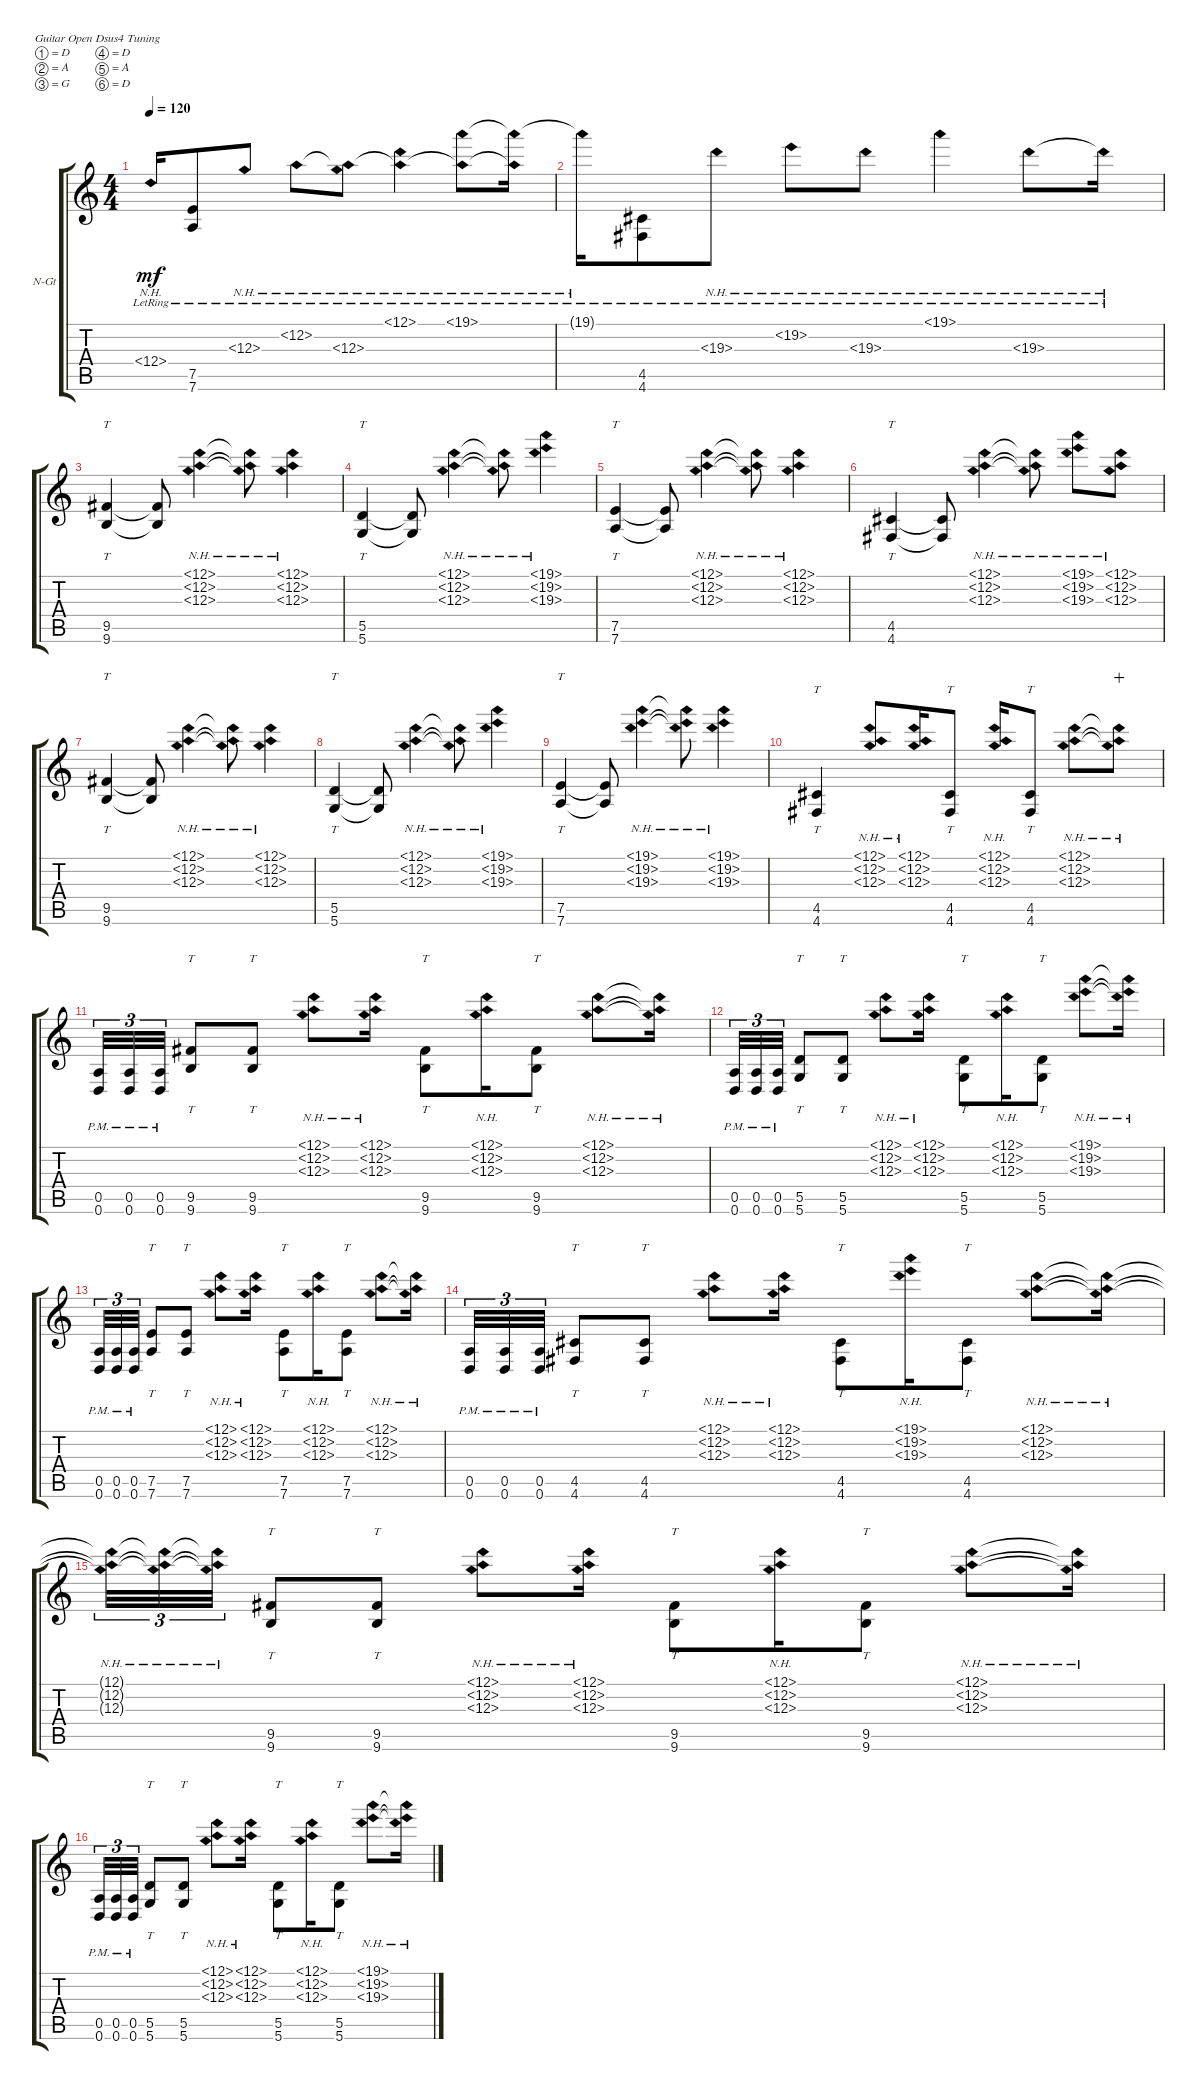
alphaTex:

\defaultSystemsLayout 4
\bracketExtendMode groupsimilarinstruments
\firstSystemTrackNameOrientation horizontal
\otherSystemsTrackNameOrientation horizontal
\track ("Nylon Guitar" "N-Gt") {instrument electricguitarjazz}
\staff {score tabs}
\tuning (D4 A3 G3 D3 A2 D2)
\ts (4 4)
\tempo 120
\clef g2
\ks c
12.4{nh lr t}.16{dy mf} (7.6{lr} 7.5{lr}).8 12.3{nh lr}.8 12.2{nh lr}.8 (12.3{nh lr} 12.2{nh lr t}).8 (12.1{nh lr} 12.2{nh lr t}).4 (19.1{nh lr} 12.2{nh lr t}).8 (19.1{nh lr t} 12.2{nh lr t}).16 |
19.1{nh lr t}.16 (4.6{lr} 4.5{lr}).8 19.3{nh lr}.8 19.2{nh lr}.8 19.3{nh lr}.8 19.1{nh lr}.4 19.3{nh lr}.8 19.3{nh lr t}.16 |
(9.6 9.5).4{tt} (9.6{t} 9.5{t}).8 (12.3{nh} 12.2{nh} 12.1{nh}).4 (12.3{nh t} 12.2{nh t} 12.1{nh t}).8 (12.3{nh} 12.2{nh} 12.1{nh}).4 |
(5.6 5.5).4{tt} (5.6{t} 5.5{t}).8 (12.2{nh} 12.3{nh} 12.1{nh}).4 (12.3{nh t} 12.2{nh t} 12.1{nh t}).8 (19.3{nh} 19.2{nh} 19.1{nh}).4 |
(7.6 7.5).4{tt} (7.6{t} 7.5{t}).8 (12.3{nh} 12.2{nh} 12.1{nh}).4 (12.3{nh t} 12.2{nh t} 12.1{nh t}).8 (12.3{nh} 12.2{nh} 12.1{nh}).4 |
(4.6 4.5).4{tt} (4.5{t} 4.6{t}).8 (12.3{nh} 12.2{nh} 12.1{nh}).4 (12.1{nh t} 12.2{nh t} 12.3{nh t}).8 (19.3{nh} 19.2{nh} 19.1{nh}).8 (12.3{nh} 12.2{nh} 12.1{nh}).8 |
(9.6 9.5).4{tt} (9.6{t} 9.5{t}).8 (12.3{nh} 12.2{nh} 12.1{nh}).4 (12.3{nh t} 12.2{nh t} 12.1{nh t}).8 (12.3{nh} 12.2{nh} 12.1{nh}).4 |
(5.6 5.5).4{tt} (5.6{t} 5.5{t}).8 (12.2{nh} 12.3{nh} 12.1{nh}).4 (12.3{nh t} 12.2{nh t} 12.1{nh t}).8 (19.3{nh} 19.2{nh} 19.1{nh}).4 |
(7.6 7.5).4{tt} (7.5{t} 7.6{t}).8 (19.3{nh} 19.2{nh} 19.1{nh}).4 (19.1{nh t} 19.2{nh t} 19.3{nh t}).8 (19.1{nh} 19.2{nh} 19.3{nh}).4 |
(4.6 4.5).4{tt} (12.3{nh} 12.2{nh} 12.1{nh}).8 (12.3{nh} 12.2{nh} 12.1{nh}).16 (4.6 4.5).8{tt} (12.3{nh} 12.2{nh} 12.1{nh}).16 (4.6 4.5).8{tt} (12.3{nh} 12.2{nh} 12.1{nh}).8 (12.3{nh t} 12.2{nh t} 12.1{nh t}).8{wahc} |
(0.6{pm} 0.5{pm}).32{tu (3 2)} (0.6{pm} 0.5{pm}).32{tu (3 2)} (0.6{pm} 0.5{pm}).32{tu (3 2)} (9.6 9.5).8{tt} (9.6 9.5).8{tt} (12.3{nh} 12.2{nh} 12.1{nh}).8 (12.3{nh} 12.2{nh} 12.1{nh}).16 (9.6 9.5).8{tt} (12.3{nh} 12.2{nh} 12.1{nh}).16 (9.5 9.6).8{tt} (12.3{nh} 12.2{nh} 12.1{nh}).8 (12.1{nh t} 12.2{nh t} 12.3{nh t}).16 |
(0.6{pm} 0.5{pm}).32{tu (3 2)} (0.6{pm} 0.5{pm}).32{tu (3 2)} (0.6{pm} 0.5{pm}).32{tu (3 2)} (5.6 5.5).8{tt} (5.5 5.6).8{tt} (12.3{nh} 12.2{nh} 12.1{nh}).8 (12.1{nh} 12.2{nh} 12.3{nh}).16 (5.5 5.6).8{tt} (12.3{nh} 12.2{nh} 12.1{nh}).16 (5.5 5.6).8{tt} (19.3{nh} 19.2{nh} 19.1{nh}).8 (19.1{nh t} 19.2{nh t} 19.3{nh t}).16 |
(0.6{pm} 0.5{pm}).32{tu (3 2)} (0.6{pm} 0.5{pm}).32{tu (3 2)} (0.6{pm} 0.5{pm}).32{tu (3 2)} (7.6 7.5).8{tt} (7.5 7.6).8{tt} (12.3{nh} 12.2{nh} 12.1{nh}).8 (12.1{nh} 12.2{nh} 12.3{nh}).16 (7.5 7.6).8{tt} (12.3{nh} 12.2{nh} 12.1{nh}).16 (7.5 7.6).8{tt} (12.3{nh} 12.2{nh} 12.1{nh}).8 (12.3{nh t} 12.2{nh t} 12.1{nh t}).16 |
(0.6{pm} 0.5{pm}).32{tu (3 2)} (0.6{pm} 0.5{pm}).32{tu (3 2)} (0.6{pm} 0.5{pm}).32{tu (3 2)} (4.6 4.5).8{tt} (4.5 4.6).8{tt} (12.3{nh} 12.2{nh} 12.1{nh}).8 (12.1{nh} 12.2{nh} 12.3{nh}).16 (4.5 4.6).8{tt} (19.3{nh} 19.2{nh} 19.1{nh}).16 (4.5 4.6).8{tt} (12.3{nh} 12.2{nh} 12.1{nh}).8 (12.3{nh t} 12.2{nh t} 12.1{nh t}).16 |
(12.3{nh t} 12.2{nh t} 12.1{nh t}).32{tu (3 2)} (12.1{nh t} 12.2{nh t} 12.3{nh t}).32{tu (3 2)} (12.3{nh t} 12.2{nh t} 12.1{nh t}).32{tu (3 2)} (9.6 9.5).8{tt} (9.5 9.6).8{tt} (12.3{nh} 12.2{nh} 12.1{nh}).8 (12.1{nh} 12.2{nh} 12.3{nh}).16 (9.5 9.6).8{tt} (12.3{nh} 12.2{nh} 12.1{nh}).16 (9.6 9.5).8{tt} (12.3{nh} 12.2{nh} 12.1{nh}).8 (12.3{nh t} 12.2{nh t} 12.1{nh t}).16 |
(0.6{pm} 0.5{pm}).32{tu (3 2)} (0.6{pm} 0.5{pm}).32{tu (3 2)} (0.6{pm} 0.5{pm}).32{tu (3 2)} (5.6 5.5).8{tt} (5.5 5.6).8{tt} (12.3{nh} 12.2{nh} 12.1{nh}).8 (12.1{nh} 12.2{nh} 12.3{nh}).16 (5.5 5.6).8{tt} (12.3{nh} 12.2{nh} 12.1{nh}).16 (5.5 5.6).8{tt} (19.3{nh} 19.2{nh} 19.1{nh}).8 (19.1{nh t} 19.2{nh t} 19.3{nh t}).16
